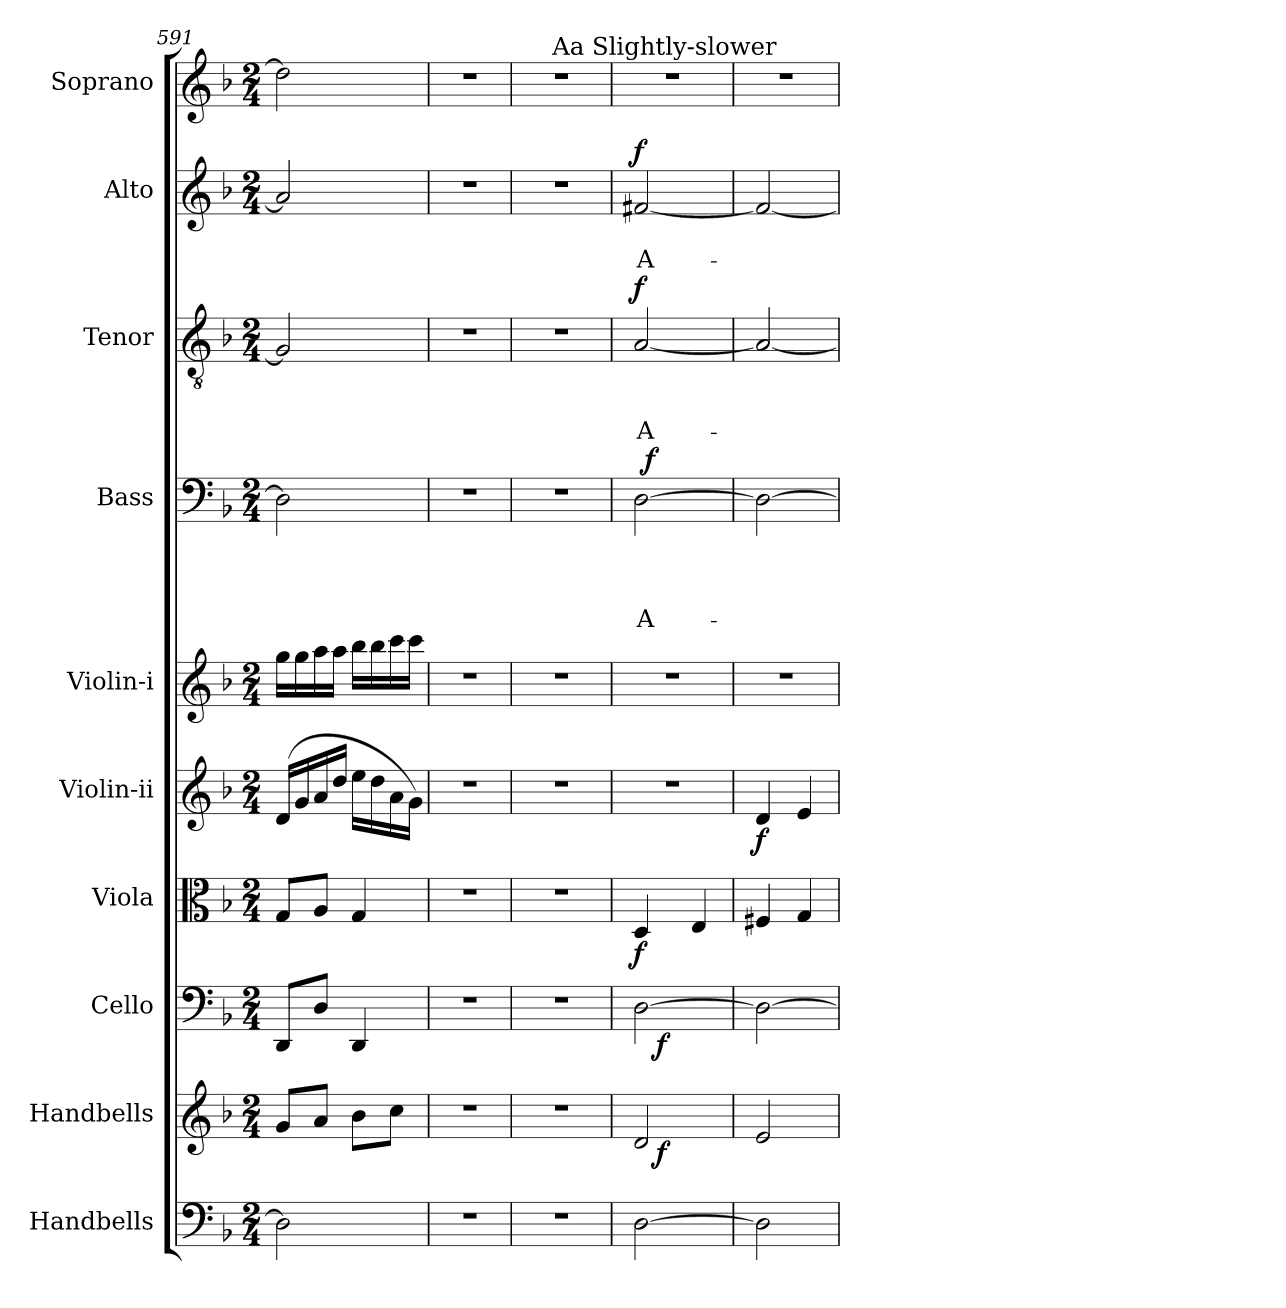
**kern	**kern	**dynam	**kern	**dynam	**kern	**dynam	**kern	**dynam	**kern	**kern	**text	**text	**text	**text	**dynam	**kern	**text	**text	**text	**dynam	**kern	**text	**text	**dynam	**kern
*part10	*part9	*part9	*part8	*part8	*part7	*part7	*part6	*part6	*part5	*part4	*part4	*part4	*part4	*part4	*part4	*part3	*part3	*part3	*part3	*part3	*part2	*part2	*part2	*part2	*part1
*staff10	*staff9	*staff9	*staff8	*staff8	*staff7	*staff7	*staff6	*staff6	*staff5	*staff4	*staff4	*staff4	*staff4	*staff4	*staff4	*staff3	*staff3	*staff3	*staff3	*staff3	*staff2	*staff2	*staff2	*staff2	*staff1
*I"Handbells	*I"Handbells	*	*I"Cello	*	*I"Viola	*	*I"Violin-ii	*	*I"Violin-i	*I"Bass	*	*	*	*	*	*I"Tenor	*	*	*	*	*I"Alto	*	*	*	*I"Soprano
*	*	*	*	*	*I'Vla.	*	*I'Vln.-ii	*	*I'Vln.-i	*I'B	*	*	*	*	*	*I'T	*	*	*	*	*I'A	*	*	*	*I'S
*clefF4	*clefG2	*	*clefF4	*	*clefC3	*	*clefG2	*	*clefG2	*clefF4	*	*	*	*	*	*clefGv2	*	*	*	*	*clefG2	*	*	*	*clefG2
*k[b-]	*k[b-]	*	*k[b-]	*	*k[b-]	*	*k[b-]	*	*k[b-]	*k[b-]	*	*	*	*	*	*k[b-]	*	*	*	*	*k[b-]	*	*	*	*k[b-]
*F:	*F:	*	*F:	*	*F:	*	*F:	*	*F:	*F:	*	*	*	*	*	*F:	*	*	*	*	*F:	*	*	*	*F:
*M2/4	*M2/4	*	*M2/4	*	*M2/4	*	*M2/4	*	*M2/4	*M2/4	*	*	*	*	*	*M2/4	*	*	*	*	*M2/4	*	*	*	*M2/4
=591	=591	=591	=591	=591	=591	=591	=591	=591	=591	=591	=591	=591	=591	=591	=591	=591	=591	=591	=591	=591	=591	=591	=591	=591	=591
2D\]	8g/L	.	8DD/L	.	8G/L	.	(>16d/LL	.	16gg\LL	2D\]	.	.	.	.	.	2G/]	.	.	.	.	2a/]	.	.	.	2dd\]
.	.	.	.	.	.	.	16g/	.	16gg\	.	.	.	.	.	.	.	.	.	.	.	.	.	.	.	.
.	8a/J	.	8D/J	.	8A/J	.	16a/	.	16aa\	.	.	.	.	.	.	.	.	.	.	.	.	.	.	.	.
.	.	.	.	.	.	.	16dd/JJ	.	16aa\JJ	.	.	.	.	.	.	.	.	.	.	.	.	.	.	.	.
.	8b-\L	.	4DD/	.	4G/	.	16ee\LL	.	16bb-\LL	.	.	.	.	.	.	.	.	.	.	.	.	.	.	.	.
.	.	.	.	.	.	.	16dd\	.	16bb-\	.	.	.	.	.	.	.	.	.	.	.	.	.	.	.	.
.	8cc\J	.	.	.	.	.	16a\	.	16ccc\	.	.	.	.	.	.	.	.	.	.	.	.	.	.	.	.
.	.	.	.	.	.	.	16g\JJ)	.	16ccc\JJ	.	.	.	.	.	.	.	.	.	.	.	.	.	.	.	.
=592	=592	=592	=592	=592	=592	=592	=592	=592	=592	=592	=592	=592	=592	=592	=592	=592	=592	=592	=592	=592	=592	=592	=592	=592	=592
!LO:N:vis=1	!LO:N:vis=1	!	!LO:N:vis=1	!	!LO:N:vis=1	!	!LO:N:vis=1	!	!LO:N:vis=1	!LO:N:vis=1	!	!	!	!	!	!LO:N:vis=1	!	!	!	!	!LO:N:vis=1	!	!	!	!LO:N:vis=1
2r	2r	.	2r	.	2r	.	2r	.	2r	2r	.	.	.	.	.	2r	.	.	.	.	2r	.	.	.	2r
=593	=593	=593	=593	=593	=593	=593	=593	=593	=593	=593	=593	=593	=593	=593	=593	=593	=593	=593	=593	=593	=593	=593	=593	=593	=593
!LO:N:vis=1	!LO:N:vis=1	!	!LO:N:vis=1	!	!LO:N:vis=1	!	!LO:N:vis=1	!	!LO:N:vis=1	!LO:N:vis=1	!	!	!	!	!	!LO:N:vis=1	!	!	!	!	!LO:N:vis=1	!	!	!	!LO:N:vis=1
*	*	*	*	*	*	*	*	*	*	*	*	*	*	*	*	*	*	*	*	*	*	*	*	*	*^
2r	2r	.	2r	.	2r	.	2r	.	2r	2r	.	.	.	.	.	2r	.	.	.	.	2r	.	.	.	2r	8.ryy
!	!	!	!	!	!	!	!	!	!	!	!	!	!	!	!	!	!	!	!	!	!	!	!	!	!	!LO:TX:a:t=Aa Slightly-slower
.	.	.	.	.	.	.	.	.	.	.	.	.	.	.	.	.	.	.	.	.	.	.	.	.	.	4ryy
.	.	.	.	.	.	.	.	.	.	.	.	.	.	.	.	.	.	.	.	.	.	.	.	.	.	16ryy
=594	=594	=594	=594	=594	=594	=594	=594	=594	=594	=594	=594	=594	=594	=594	=594	=594	=594	=594	=594	=594	=594	=594	=594	=594	=594	=594
!	!	!	!	!	!	!LO:DY:b	!LO:N:vis=1	!	!LO:N:vis=1	!	!	!	!	!LO:LY:b	!	!	!	!	!LO:LY:b	!LO:DY:a	!	!	!LO:LY:b	!LO:DY:a	!LO:N:vis=1	!
*	*^	*	*^	*	*	*	*	*	*	*^	*	*	*	*	*	*	*	*	*	*	*	*	*	*	*v	*v
[>2D\	2d/	16ryy	.	[>2D\	16ryy	.	4D/	f	2r	.	2r	[>2D\	32ryy	.	.	.	A-	.	[<2A/	.	.	A-	f	[<2f#X/	.	-A-	f	2r
!	!	!	!	!	!	!	!	!	!	!	!	!	!	!	!	!	!	!LO:DY:a	!	!	!	!	!	!	!	!	!	!
.	.	.	.	.	.	.	.	.	.	.	.	.	4...ryy	.	.	.	.	f	.	.	.	.	.	.	.	.	.	.
!	!	!	!LO:DY:b	!	!	!LO:DY:b	!	!	!	!	!	!	!	!	!	!	!	!	!	!	!	!	!	!	!	!	!	!
.	.	4..ryy	f	.	4..ryy	f	.	.	.	.	.	.	.	.	.	.	.	.	.	.	.	.	.	.	.	.	.	.
.	.	.	.	.	.	.	4E/	.	.	.	.	.	.	.	.	.	.	.	.	.	.	.	.	.	.	.	.	.
=595	=595	=595	=595	=595	=595	=595	=595	=595	=595	=595	=595	=595	=595	=595	=595	=595	=595	=595	=595	=595	=595	=595	=595	=595	=595	=595	=595	=595
!	!	!	!	!	!	!	!	!	!	!LO:DY:b	!LO:N:vis=1	!	!	!	!	!	!	!	!	!	!	!	!	!	!	!	!	!LO:N:vis=1
*	*v	*v	*	*	*	*	*	*	*	*	*	*v	*v	*	*	*	*	*	*	*	*	*	*	*	*	*	*	*
*	*	*	*v	*v	*	*	*	*	*	*	*	*	*	*	*	*	*	*	*	*	*	*	*	*	*	*
2D\]	2e/	.	2D\_	.	4F#X/	.	4d/	f	2r	2D\_	.	.	.	.	.	2A/_	.	.	.	.	2f#/_	.	.	.	2r
.	.	.	.	.	4G/	.	4e/	.	.	.	.	.	.	.	.	.	.	.	.	.	.	.	.	.	.
=	=	=	=	=	=	=	=	=	=	=	=	=	=	=	=	=	=	=	=	=	=	=	=	=	=
*-	*-	*-	*-	*-	*-	*-	*-	*-	*-	*-	*-	*-	*-	*-	*-	*-	*-	*-	*-	*-	*-	*-	*-	*-	*-
